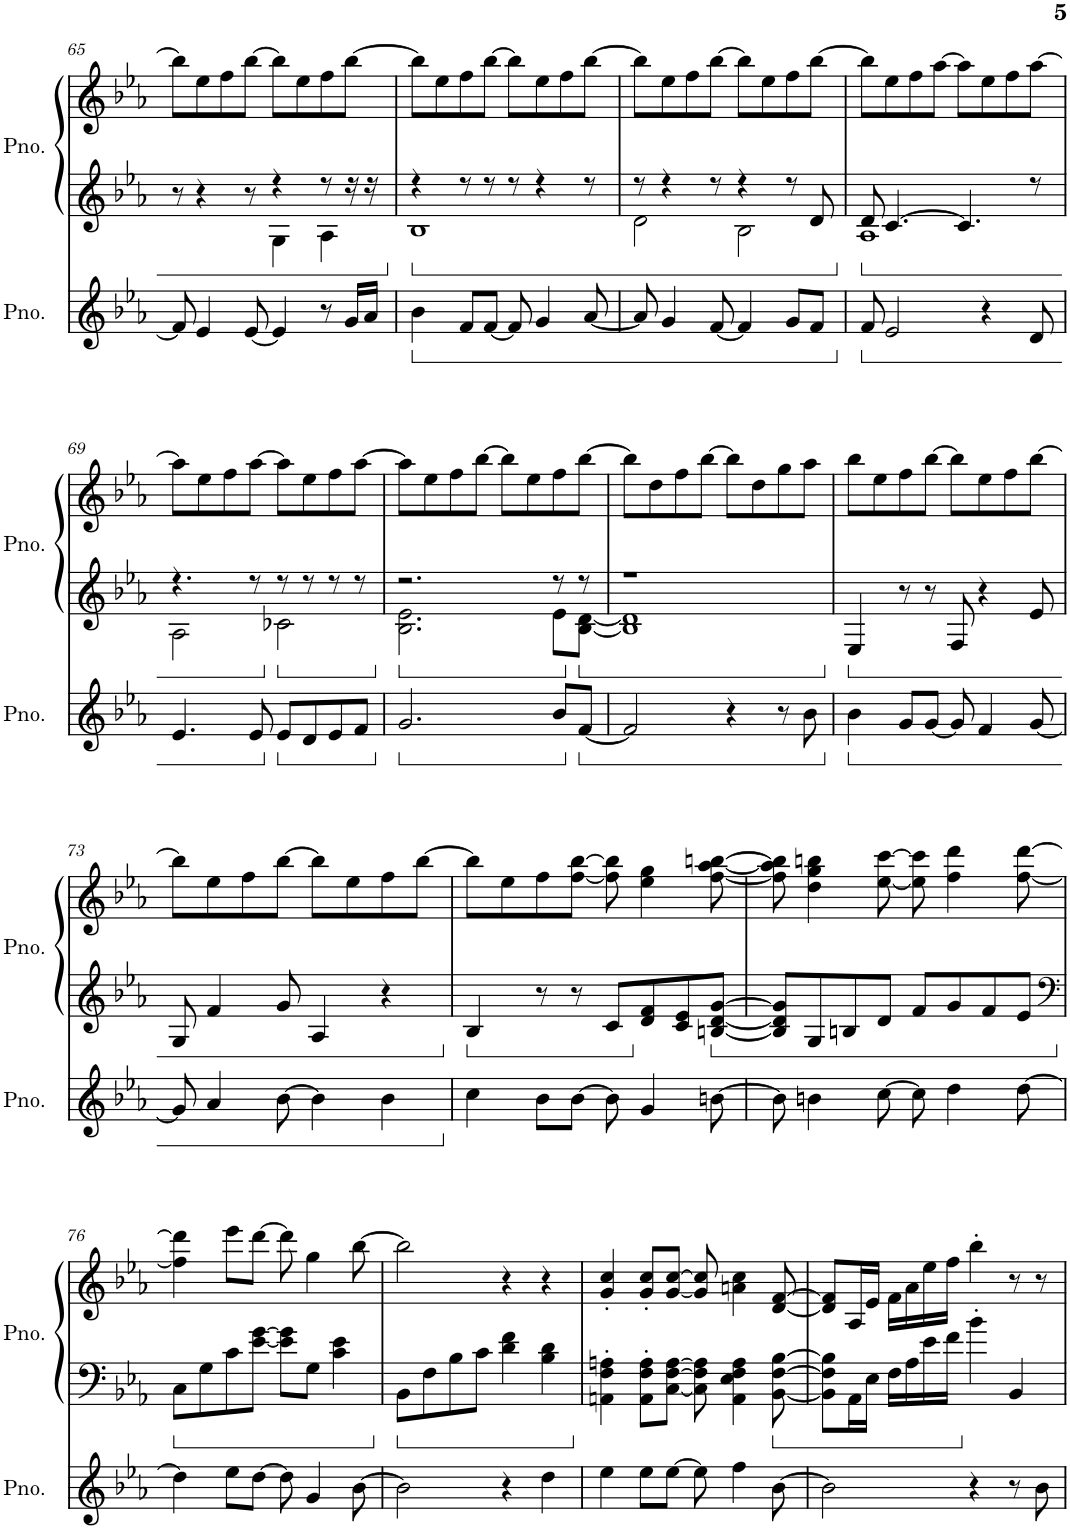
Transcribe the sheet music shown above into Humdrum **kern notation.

**kern	**kern	**kern
*part2	*part1	*part1
*staff3	*staff2	*staff1
*I"Piano	*I"Piano	*
*I'Pno.	*I'Pno.	*
!!LO:PB:g=z
*clefG2	*clefG2	*clefG2
*k[b-e-a-]	*k[b-e-a-]	*k[b-e-a-]
*M4/4	*M4/4	*M4/4
=65	=65	=65
*	*^	*
8f/]	8r	2ryy	8bb-\L]
4e-/	4r	.	8ee-\
.	.	.	8ff\
[8e-/	8r	.	[8bb-\J
4e-/]	4r	4G\	8bb-\L]
.	.	.	8ee-\
8r	8r	4A-\	8ff\
16g/LL	16r	.	[8bb-\J
16a-/JJ	16r	.	.
=66	=66	=66	=66
*ped	*	*	*
4b-\	4r	1B-	8bb-\L]
.	.	.	8ee-\
8f/L	8r	.	8ff\
[8f/J	8r	.	[8bb-\J
8f/]	8r	.	8bb-\L]
4g/	4r	.	8ee-\
.	.	.	8ff\
[8a-/	8r	.	[8bb-\J
=67	=67	=67	=67
8a-/]	8r	2d\	8bb-\L]
4g/	4r	.	8ee-\
.	.	.	8ff\
[8f/	8r	.	[8bb-\J
4f/]	4r	2B-\	8bb-\L]
.	.	.	8ee-\
8g/L	8r	.	8ff\
8f/J	8d/	.	[8bb-\J
=68	=68	=68	=68
*Xped	*	*	*
*ped	*	*	*
8f/	8d/	1A-	8bb-\L]
2e-/	[4.c/	.	8ee-\
.	.	.	8ff\
.	.	.	[8aa-\J
.	4.c/]	.	8aa-\L]
4r	.	.	8ee-\
.	.	.	8ff\
8d/	8r	.	[8aa-\J
!!LO:LB:g=z
=69	=69	=69	=69
4.e-/	4.r	2A-\	8aa-\L]
.	.	.	8ee-\
.	.	.	8ff\
8e-/	8r	.	[8aa-\J
*Xped	*	*	*
*ped	*	*	*
8e-/L	8r	2c-X\	8aa-\L]
8d/	8r	.	8ee-\
8e-/	8r	.	8ff\
8f/J	8r	.	[8aa-\J
=70	=70	=70	=70
*Xped	*	*	*
*ped	*	*	*
2.g/	2.r	2.B-\ 2.e-\	8aa-\L]
.	.	.	8ee-\
.	.	.	8ff\
.	.	.	[8bb-\J
.	.	.	8bb-\L]
.	.	.	8ee-\
8b-/L	8r	8e-\L	8ff\
*Xped	*	*	*
*ped	*	*	*
[8f/J	8r	[8B-\ [8d\J	[8bb-\J
=71	=71	=71	=71
2f/]	1r	1B-] 1d]	8bb-\L]
.	.	.	8dd\
.	.	.	8ff\
.	.	.	[8bb-\J
4r	.	.	8bb-\L]
.	.	.	8dd\
8r	.	.	8gg\
8b-\	.	.	8aa-\J
*	*v	*v	*
=72	=72	=72
*Xped	*	*
*ped	*	*
4b-\	4E-/	8bb-\L
.	.	8ee-\
8g/L	8r	8ff\
[8g/J	8r	[8bb-\J
8g/]	8F/	8bb-\L]
4f/	4r	8ee-\
.	.	8ff\
[8g/	8e-/	[8bb-\J
!!LO:LB:g=z
=73	=73	=73
8g/]	8G/	8bb-\L]
4a-/	4f/	8ee-\
.	.	8ff\
[8b-\	8g/	[8bb-\J
4b-\]	4A-/	8bb-\L]
.	.	8ee-\
4b-\	4r	8ff\
.	.	[8bb-\J
=74	=74	=74
*Xped	*	*
4cc\	4B-/	8bb-\L]
.	.	8ee-\
8b-\L	8r	8ff\
[8b-\J	8r	[8ff\ [8bb-\J
8b-\]	8c/L	8ff\] 8bb-\]
4g/	8d/ 8f/	4ee-\ 4gg\
.	8c/ 8e-/	.
[8bn\	[8Bn/ [8d/ [8g/J	[8ff\ [8aa-\ [8bbn\
=75	=75	=75
8b\]	8B/] 8d/] 8g/]L	8ff\] 8aa-\] 8bb\]
4bn\	8G/	4dd\ 4gg\ 4bbn\
.	8Bn/	.
[8cc\	8d/J	[8ee-\ [8ccc\
8cc\]	8f/L	8ee-\] 8ccc\]
4dd\	8g/	4ff\ 4ddd\
.	8f/	.
[8dd\	8e-/J	[8ff\ [8ddd\
!!LO:LB:g=z
=76	=76	=76
*	*clefF4	*
4dd\]	8C\L	4ff\] 4ddd\]
.	8G\	.
8ee-\L	8c\	8eee-\L
[8dd\J	[8e-\ [8g\J	[8ddd\J
8dd\]	8e-\] 8g\]L	8ddd\]
4g/	8G\J	4gg\
.	4c\ 4e-\	.
[8b-\	.	[8bb-\
=77	=77	=77
2b-\]	8BB-\L	2bb-\]
.	8F\	.
.	8B-\	.
.	8c\J	.
4r	4d\ 4f\	4r
4dd\	4B-\ 4d\	4r
=78	=78	=78
4ee-\	4AAn\' 4F\' 4An\'	4g/' 4cc/'
8ee-\L	8AA\' 8F\' 8A\'L	8g/' 8cc/'L
[8ee-\J	[8C\ [8F\ [8A\J	[8g/ [8cc/J
8ee-\]	8C\] 8F\] 8A\]	8g/] 8cc/]
4ff\	4AA\ 4E-\ 4F\ 4A\	4an\ 4cc\
[8b-\	[8BB-\ [8F\ [8B-\	[8d/ [8f/
=79	=79	=79
2b-\]	8BB-\] 8F\] 8B-\]L	8d/] 8f/]L
.	16AA-\L	16A-/L
.	16E-\JJ	16e-/JJ
.	16F\LL	16f\LL
.	16A-\	16a-\
.	16e-\	16ee-\
.	16f\JJ	16ff\JJ
4r	4b-'\	4bb-'\
8r	4BB-/	8r
8b-\	.	8r
=	=	=
*-	*-	*-
